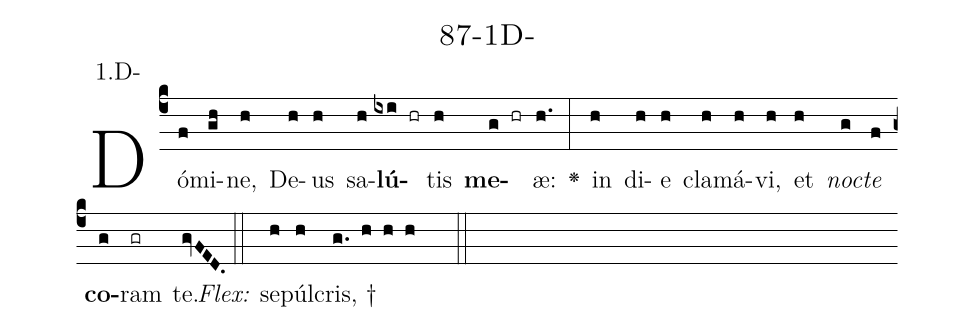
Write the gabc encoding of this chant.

name: 87-1D-;
annotation: 1.D-;
%%
(c4)Dó(f)mi(gh)ne,(h) De(h)us(h) sa(h)<b>lú</b>(ixi hr)tis(h) <b>me</b>(g hr)æ:(h.) <v>\greheightstar</v>(:) in(h) di(h)e(h) cla(h)má(h)vi,(h) et(h) <i>noc</i>(g)<i>te</i>(f) <b>co</b>(g)ram(gr) te.(gvFED.) (::)
<i>Flex:</i>()  se(h)púl(h)cris, †(g. h h h  ::)

%E(h) u(h) o(g) u(f) a(g) e.(gvFED.) (::)
